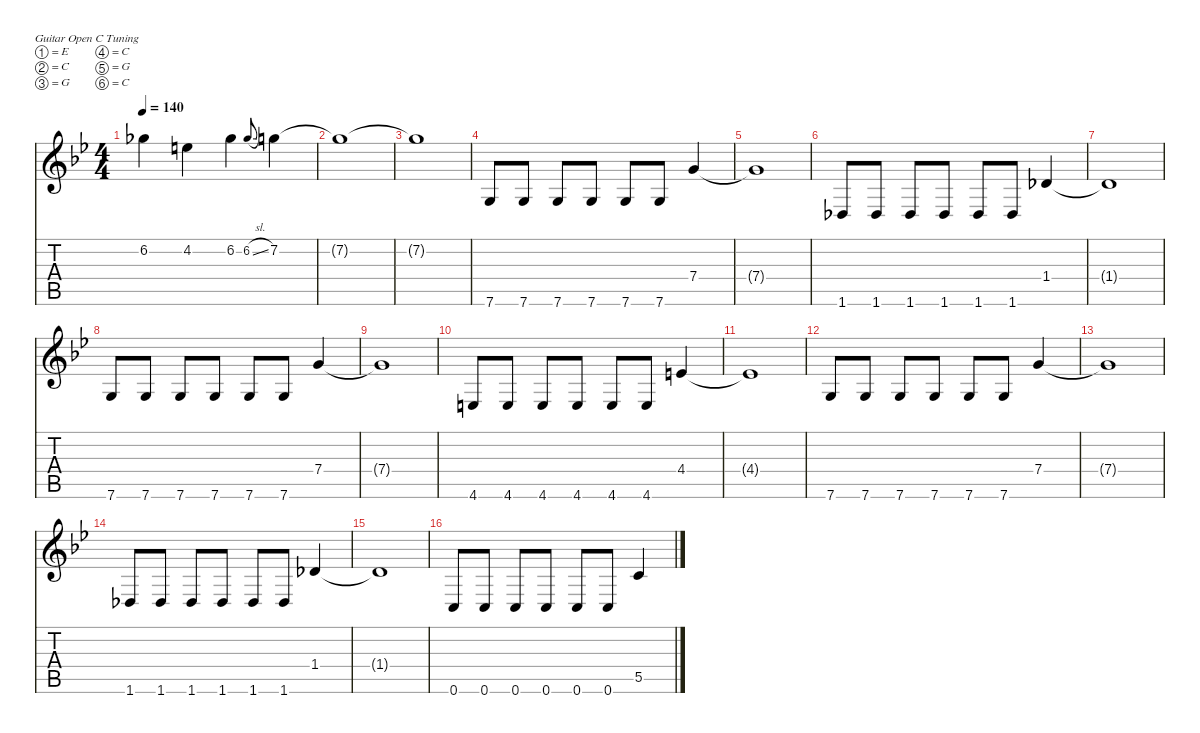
\defaultSystemsLayout 4
\hideDynamics
\bracketExtendMode nobrackets
\singleTrackTrackNamePolicy hidden
\multiTrackTrackNamePolicy hidden
\firstSystemTrackNameMode fullname
\firstSystemTrackNameOrientation horizontal
\otherSystemsTrackNameOrientation horizontal
\track ("Guitar 1" "od.guit.") {instrument overdrivenguitar}
\staff {score tabs}
\tuning (E4 C4 G3 C3 G2 C2)
\ts (4 4)
\tempo 140
\clef g2
\ks gminor
6.2{t acc b}.4{dy f beam Down} 4.2{acc forcenatural}.4{beam Down} 6.2{acc b}.4{beam Down} 6.2{sl acc b}.8{gr onbeat dy mf beam Up} 7.2{acc forcenatural}.4{dy f beam Down} |
7.2{t acc forcenatural}.1{beam Down} |
7.2{t acc forcenatural}.1{beam Down} |
7.6{acc forcenatural}.8{beam Up} 7.6{acc forcenatural}.8{beam Up} 7.6{acc forcenatural}.8{beam Up} 7.6{acc forcenatural}.8{beam Up} 7.6{acc forcenatural}.8{beam Up} 7.6{acc forcenatural}.8{beam Up} 7.4{acc forcenatural}.4{beam Up} |
7.4{t acc forcenatural}.1{beam Up} |
1.6{acc b}.8{beam Up} 1.6{acc b}.8{beam Up} 1.6{acc b}.8{beam Up} 1.6{acc b}.8{beam Up} 1.6{acc b}.8{beam Up} 1.6{acc b}.8{beam Up} 1.4{acc b}.4{beam Up} |
1.4{t acc b}.1{beam Up} |
7.6{acc forcenatural}.8{beam Up} 7.6{acc forcenatural}.8{beam Up} 7.6{acc forcenatural}.8{beam Up} 7.6{acc forcenatural}.8{beam Up} 7.6{acc forcenatural}.8{beam Up} 7.6{acc forcenatural}.8{beam Up} 7.4{acc forcenatural}.4{beam Up} |
7.4{t acc forcenatural}.1{beam Up} |
4.6{acc forcenatural}.8{beam Up} 4.6{acc forcenatural}.8{beam Up} 4.6{acc forcenatural}.8{beam Up} 4.6{acc forcenatural}.8{beam Up} 4.6{acc forcenatural}.8{beam Up} 4.6{acc forcenatural}.8{beam Up} 4.4{acc forcenatural}.4{beam Up} |
4.4{t acc forcenatural}.1{beam Up} |
7.6{acc forcenatural}.8{beam Up} 7.6{acc forcenatural}.8{beam Up} 7.6{acc forcenatural}.8{beam Up} 7.6{acc forcenatural}.8{beam Up} 7.6{acc forcenatural}.8{beam Up} 7.6{acc forcenatural}.8{beam Up} 7.4{acc forcenatural}.4{beam Up} |
7.4{t acc forcenatural}.1{beam Up} |
1.6{acc b}.8{beam Up} 1.6{acc b}.8{beam Up} 1.6{acc b}.8{beam Up} 1.6{acc b}.8{beam Up} 1.6{acc b}.8{beam Up} 1.6{acc b}.8{beam Up} 1.4{acc b}.4{beam Up} |
1.4{t acc b}.1{beam Up} |
0.6{acc forcenatural}.8{beam Up} 0.6{acc forcenatural}.8{beam Up} 0.6{acc forcenatural}.8{beam Up} 0.6{acc forcenatural}.8{beam Up} 0.6{acc forcenatural}.8{beam Up} 0.6{acc forcenatural}.8{beam Up} 5.5{acc forcenatural}.4{beam Up}
